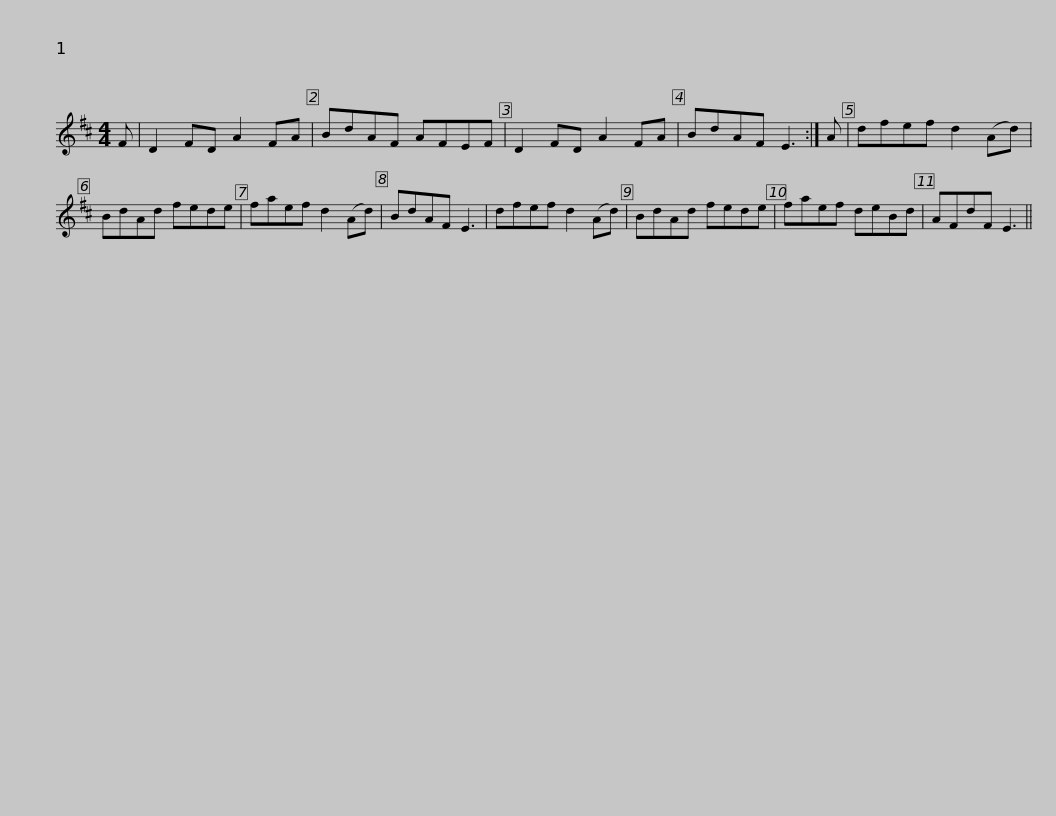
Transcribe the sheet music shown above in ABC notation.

X:1
L:1/8
M:4/4
I:linebreak $
K:D
V:1 treble
V:1
 F | D2 FD A2 FA | BdAF AFEF | D2 FD A2 FA | BdAF E3 :| %5
 A | dfef d2 (Ad) |$ BdAd fede | faef d2 (Ad) | BdAF E3 | %10
 dfef d2 (Ad) | BdAd fede | faef deBd |$ AFdF E3 || %14
